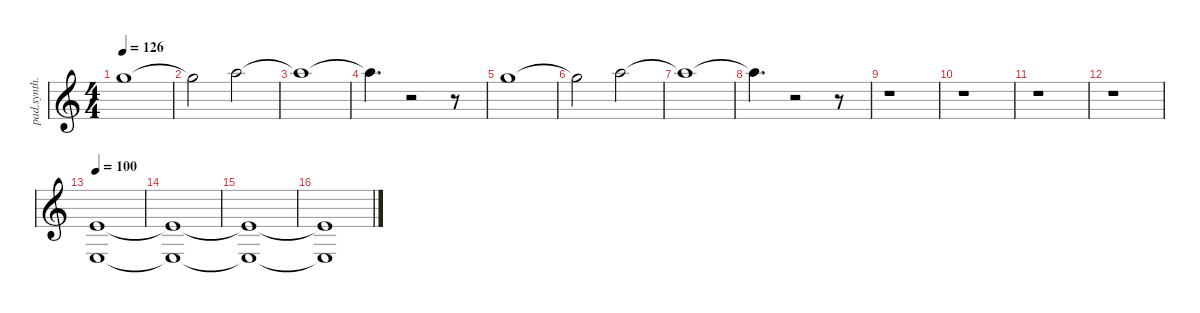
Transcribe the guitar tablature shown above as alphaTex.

\defaultSystemsLayout 4
\hideDynamics
\bracketExtendMode nobrackets
\otherSystemsTrackNameOrientation horizontal
\track ("Synth Pad" "pad.synth.") {instrument pad4choir}
\staff {score}
\tuning (E5 B4 G4 D4 A3 E3)
\ts (4 4)
\tempo 126
\clef g2
\ks c
8.2.1{dy f beam Down} |
8.2{t}.2{beam Down} 10.2.2{beam Down} |
10.2{t}.1{beam Down} |
10.2{t}.4{d beam Down} r.2{beam Down} r.8{beam Down} |
8.2.1{beam Down} |
8.2{t}.2{beam Down} 10.2.2{beam Down} |
10.2{t}.1{beam Down} |
10.2{t}.4{d beam Down} r.2{beam Down} r.8{beam Down} |
r.1{beam Down} |
r.1{beam Down} |
r.1{beam Down} |
r.1{beam Down} |
\tempo 100
(2.4 0.6).1{beam Up} |
(2.4{t} 0.6{t}).1{beam Up} |
(2.4{t} 0.6{t}).1{beam Up} |
(2.4{t} 0.6{t}).1{beam Up}
